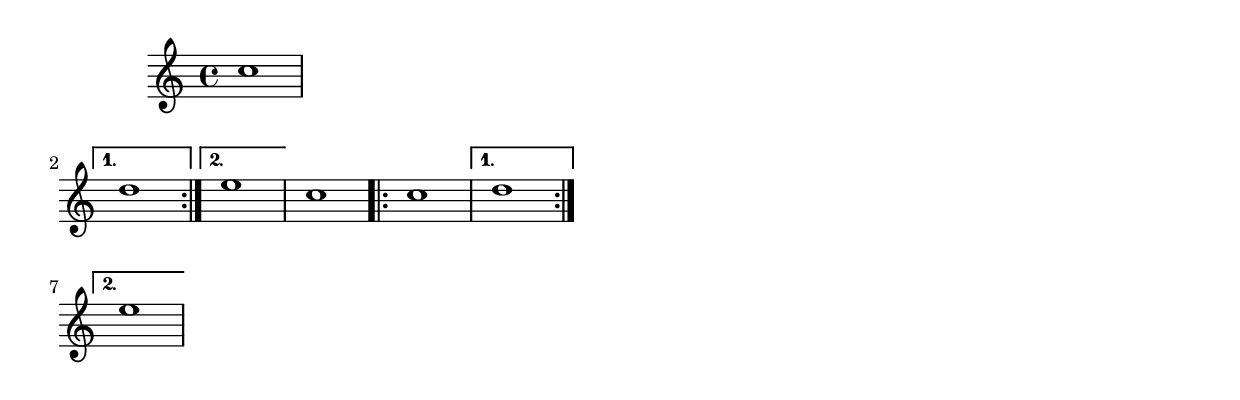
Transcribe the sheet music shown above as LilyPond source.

#(ly:set-option 'old-relative)
\version "1.9.1"

\header{
texidoc="
Across linebreaks, the left edge of a first and second alternative
bracket should be equal.
"
}

    \paper { raggedright= ##t }

\score  {
\notes
\context Staff\relative c''  {
	\repeat "volta" 2 { c1 \break } \alternative { d e }
	c1
	\repeat "volta" 2 { c1 } \alternative { { d \break}  e }

}
}

